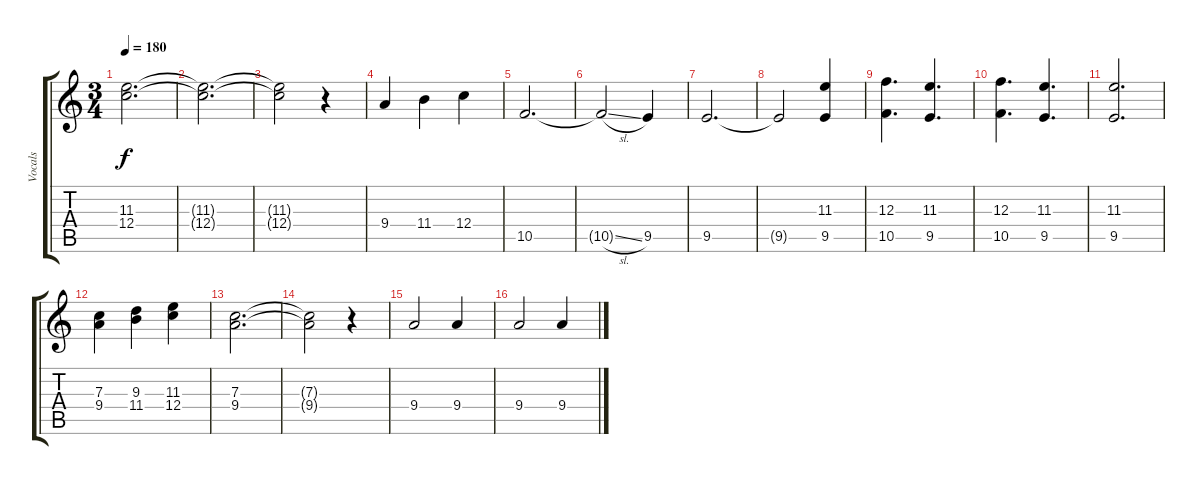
\track ("Vocals" "Vocals") {instrument electricguitarjazz}
\staff {score tabs}
\tuning (D4 A3 F3 C3 G2 C2) {hide}
\ts (3 4)
\tempo 180
\clef g2
\ks c
(11.3 12.4).2{d dy f} |
(11.3{t} 12.4{t}).2{d} |
(11.3{t} 12.4{t}).2 r.4 |
9.4.4 11.4.4 12.4.4 |
10.5.2{d} |
10.5{sl t}.2 9.5.4 |
9.5.2{d} |
9.5{t}.2 (11.3 9.5).4 |
(12.3 10.5).4{d} (11.3 9.5).4{d} |
(12.3 10.5).4{d} (11.3 9.5).4{d} |
(11.3 9.5).2{d} |
(7.3 9.4).4 (9.3 11.4).4 (11.3 12.4).4 |
(7.3 9.4).2{d} |
(7.3{t} 9.4{t}).2 r.4 |
9.4.2 9.4.4 |
9.4.2 9.4.4
